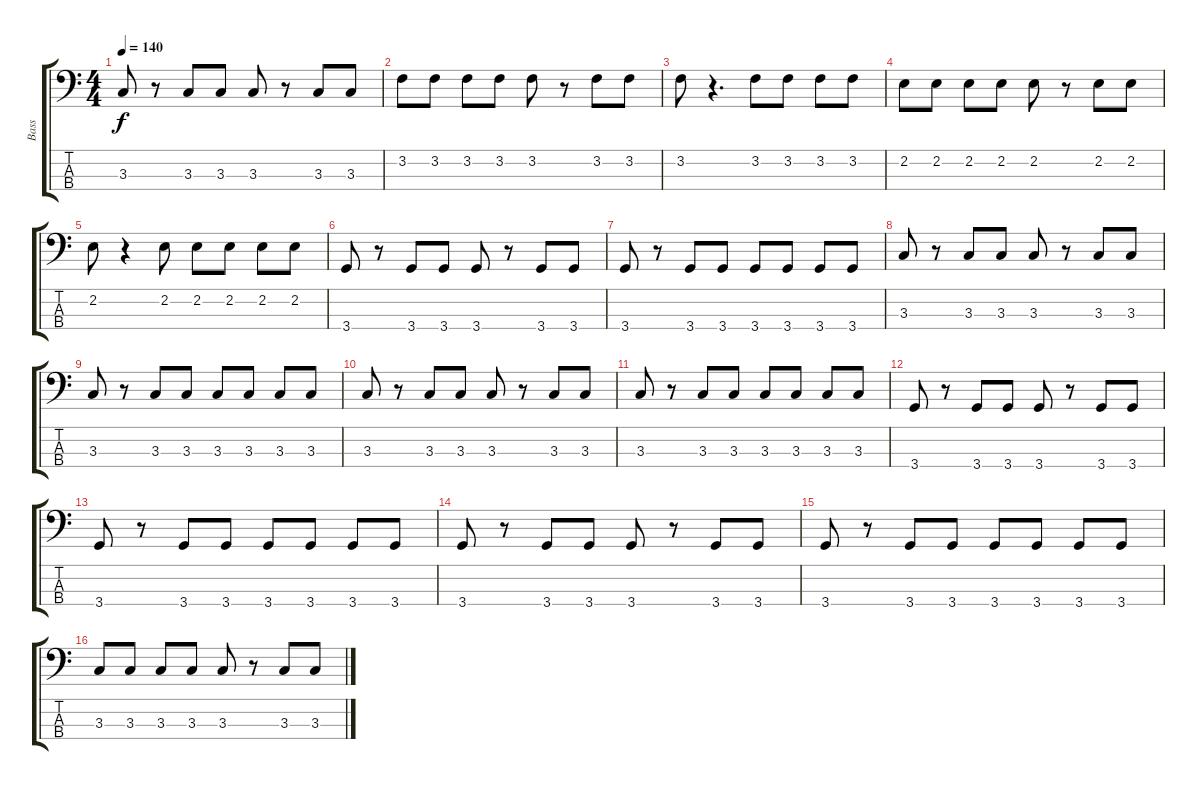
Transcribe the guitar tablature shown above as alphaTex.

\track ("Bass" "Bass") {instrument electricbasspick}
\staff {score tabs}
\tuning (G2 D2 A1 E1) {hide}
\ts (4 4)
\tempo 140
\clef f4
\ks c
3.3.8{dy f} r.8 3.3.8 3.3.8 3.3.8 r.8 3.3.8 3.3.8 |
3.2.8 3.2.8 3.2.8 3.2.8 3.2.8 r.8 3.2.8 3.2.8 |
3.2.8 r.4{d} 3.2.8 3.2.8 3.2.8 3.2.8 |
2.2.8 2.2.8 2.2.8 2.2.8 2.2.8 r.8 2.2.8 2.2.8 |
2.2.8 r.4 2.2.8 2.2.8 2.2.8 2.2.8 2.2.8 |
3.4.8 r.8 3.4.8 3.4.8 3.4.8 r.8 3.4.8 3.4.8 |
3.4.8 r.8 3.4.8 3.4.8 3.4.8 3.4.8 3.4.8 3.4.8 |
3.3.8 r.8 3.3.8 3.3.8 3.3.8 r.8 3.3.8 3.3.8 |
3.3.8 r.8 3.3.8 3.3.8 3.3.8 3.3.8 3.3.8 3.3.8 |
3.3.8 r.8 3.3.8 3.3.8 3.3.8 r.8 3.3.8 3.3.8 |
3.3.8 r.8 3.3.8 3.3.8 3.3.8 3.3.8 3.3.8 3.3.8 |
3.4.8 r.8 3.4.8 3.4.8 3.4.8 r.8 3.4.8 3.4.8 |
3.4.8 r.8 3.4.8 3.4.8 3.4.8 3.4.8 3.4.8 3.4.8 |
3.4.8 r.8 3.4.8 3.4.8 3.4.8 r.8 3.4.8 3.4.8 |
3.4.8 r.8 3.4.8 3.4.8 3.4.8 3.4.8 3.4.8 3.4.8 |
3.3.8 3.3.8 3.3.8 3.3.8 3.3.8 r.8 3.3.8 3.3.8
